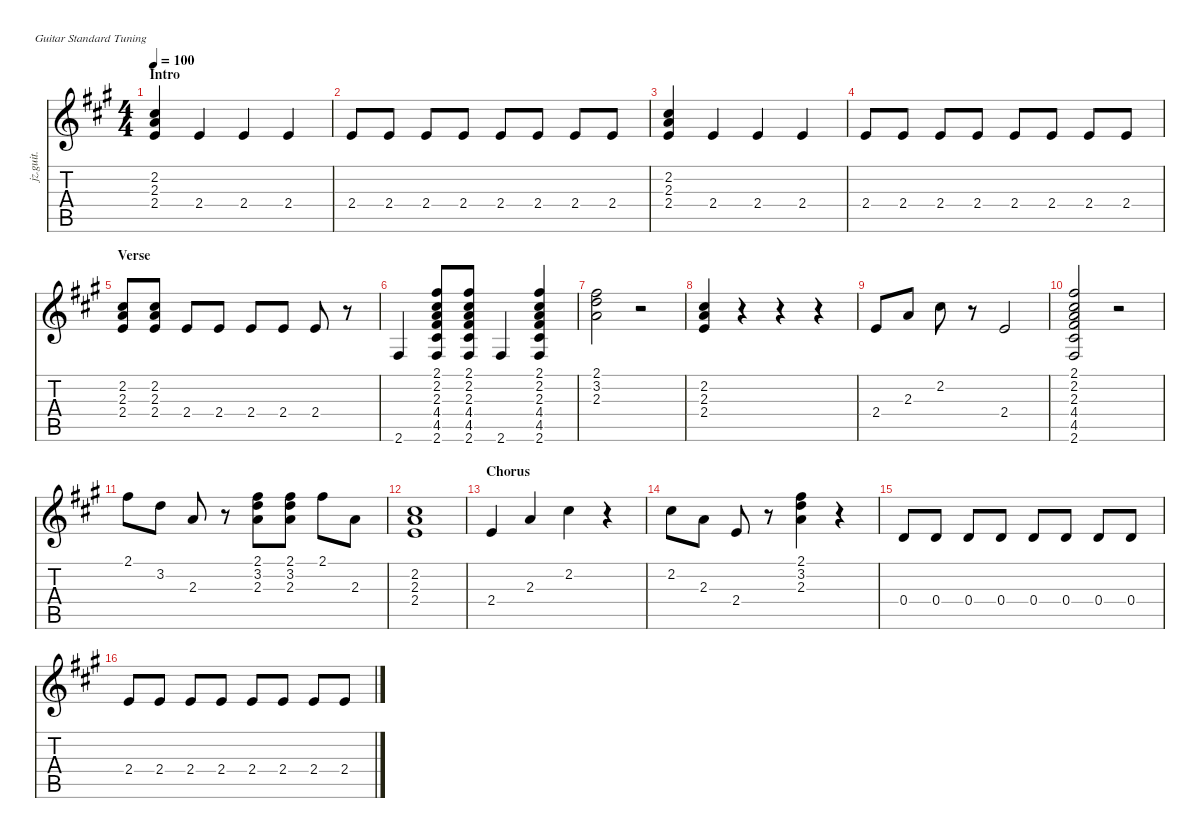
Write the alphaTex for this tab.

\defaultSystemsLayout 4
\hideDynamics
\bracketExtendMode nobrackets
\otherSystemsTrackNameOrientation horizontal
\track ("my guitar (Armando)" "jz.guit.") {mute instrument electricguitarjazz}
\staff {score tabs}
\tuning (E4 B3 G3 D3 A2 E2)
\ts (4 4)
\section ("" "Intro")
\tempo 100
\clef g2
\ks a
(2.2{acc #} 2.3{acc forcenatural} 2.4{acc forcenatural}).4{dy f instrument electricguitarjazz} 2.4{acc forcenatural}.4 2.4{acc forcenatural}.4 2.4{acc forcenatural}.4 |
2.4{acc forcenatural}.8 2.4{acc forcenatural}.8 2.4{acc forcenatural}.8 2.4{acc forcenatural}.8 2.4{acc forcenatural}.8 2.4{acc forcenatural}.8 2.4{acc forcenatural}.8 2.4{acc forcenatural}.8 |
(2.2{acc #} 2.3{acc forcenatural} 2.4{acc forcenatural}).4 2.4{acc forcenatural}.4 2.4{acc forcenatural}.4 2.4{acc forcenatural}.4 |
2.4{acc forcenatural}.8 2.4{acc forcenatural}.8 2.4{acc forcenatural}.8 2.4{acc forcenatural}.8 2.4{acc forcenatural}.8 2.4{acc forcenatural}.8 2.4{acc forcenatural}.8 2.4{acc forcenatural}.8 |
\section ("" "Verse")
(2.2{acc #} 2.3{acc forcenatural} 2.4{acc forcenatural}).8 (2.2{acc #} 2.3{acc forcenatural} 2.4{acc forcenatural}).8 2.4{acc forcenatural}.8 2.4{acc forcenatural}.8 2.4{acc forcenatural}.8 2.4{acc forcenatural}.8 2.4{acc forcenatural}.8 r.8 |
2.6{acc #}.4 (2.1{acc #} 2.2{acc #} 2.3{acc forcenatural} 4.4{acc #} 4.5{acc #} 2.6{acc #}).8 (2.1{acc #} 2.2{acc #} 2.3{acc forcenatural} 4.4{acc #} 4.5{acc #} 2.6{acc #}).8 2.6{acc #}.4 (2.1{acc #} 2.2{acc #} 2.3{acc forcenatural} 4.4{acc #} 4.5{acc #} 2.6{acc #}).4 |
(2.1{acc #} 3.2{acc forcenatural} 2.3{acc forcenatural}).2 r.2 |
(2.2{acc #} 2.3{acc forcenatural} 2.4{acc forcenatural}).4 r.4 r.4 r.4 |
2.4{acc forcenatural}.8 2.3{acc forcenatural}.8 2.2{acc #}.8 r.8 2.4{acc forcenatural}.2 |
(2.1{acc #} 2.2{acc #} 2.3{acc forcenatural} 4.4{acc #} 4.5{acc #} 2.6{acc #}).2 r.2 |
2.1{acc #}.8 3.2{acc forcenatural}.8 2.3{acc forcenatural}.8 r.8 (2.1{acc #} 3.2{acc forcenatural} 2.3{acc forcenatural}).8 (2.1{acc #} 3.2{acc forcenatural} 2.3{acc forcenatural}).8 2.1{acc #}.8 2.3{acc forcenatural}.8 |
(2.2{acc #} 2.3{acc forcenatural} 2.4{acc forcenatural}).1 |
\section ("" "Chorus")
2.4{acc forcenatural}.4 2.3{acc forcenatural}.4 2.2{acc #}.4 r.4 |
2.2{acc #}.8 2.3{acc forcenatural}.8 2.4{acc forcenatural}.8 r.8 (2.1{acc #} 3.2{acc forcenatural} 2.3{acc forcenatural}).4 r.4 |
0.4{acc forcenatural}.8 0.4{acc forcenatural}.8 0.4{acc forcenatural}.8 0.4{acc forcenatural}.8 0.4{acc forcenatural}.8 0.4{acc forcenatural}.8 0.4{acc forcenatural}.8 0.4{acc forcenatural}.8 |
2.4{acc forcenatural}.8 2.4{acc forcenatural}.8 2.4{acc forcenatural}.8 2.4{acc forcenatural}.8 2.4{acc forcenatural}.8 2.4{acc forcenatural}.8 2.4{acc forcenatural}.8 2.4{acc forcenatural}.8
